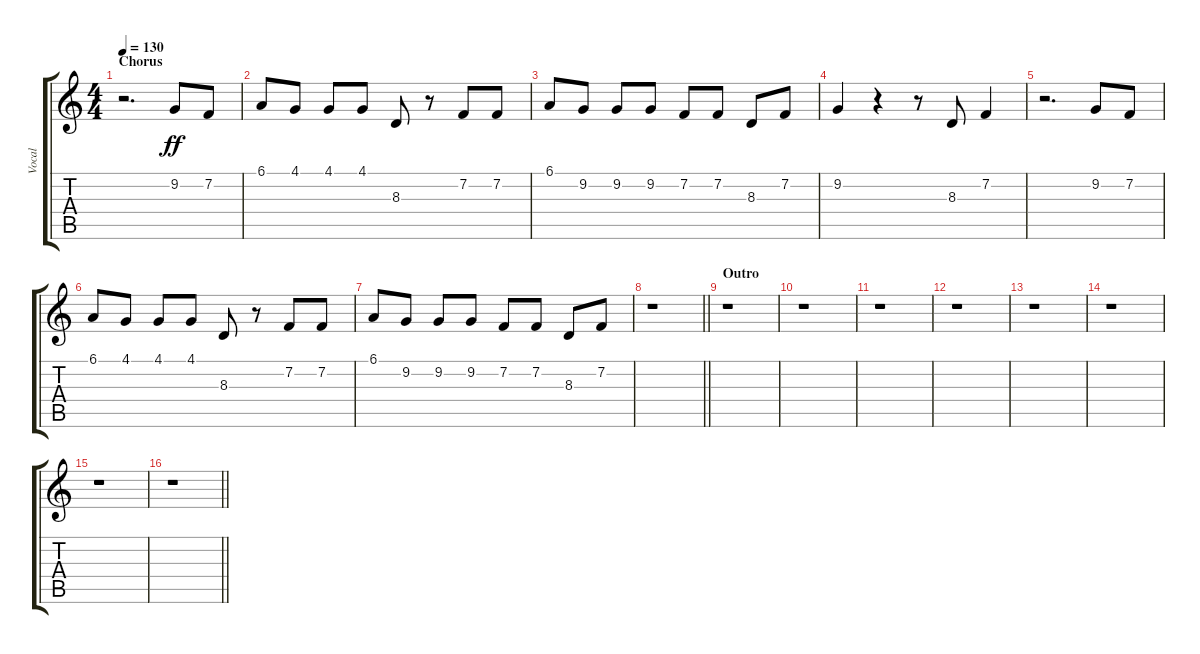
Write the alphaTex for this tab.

\track ("Vocal" "Vocal") {instrument tuba}
\staff {score tabs}
\tuning (Eb4 Bb3 Gb3 Db3 Ab2 Eb2) {hide}
\ts (4 4)
\section ("" "Chorus")
\tempo 130
\clef g2
\ks c
r.2{d dy ff} 9.2.8 7.2.8 |
6.1.8 4.1.8 4.1.8 4.1.8 8.3.8 r.8 7.2.8 7.2.8 |
6.1.8 9.2.8 9.2.8 9.2.8 7.2.8 7.2.8 8.3.8 7.2.8 |
9.2.4 r.4 r.8 8.3.8 7.2.4 |
r.2{d} 9.2.8 7.2.8 |
6.1.8 4.1.8 4.1.8 4.1.8 8.3.8 r.8 7.2.8 7.2.8 |
6.1.8 9.2.8 9.2.8 9.2.8 7.2.8 7.2.8 8.3.8 7.2.8 |
\barLineRight lightlight
r.1 |
\section ("" "Outro")
r.1 |
r.1 |
r.1 |
r.1 |
r.1 |
r.1 |
r.1 |
\barLineRight lightlight
r.1
